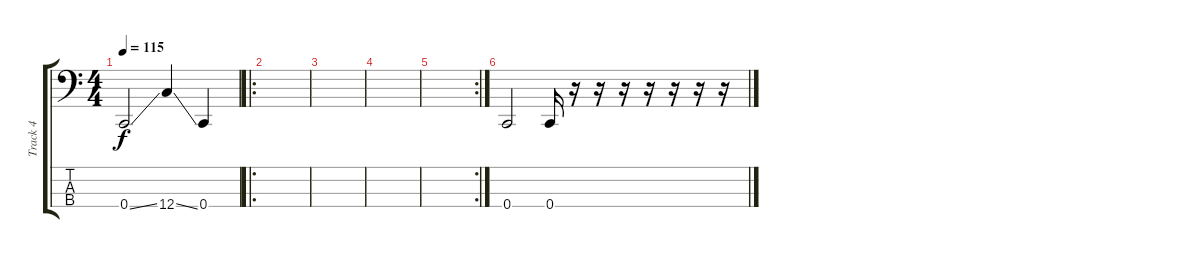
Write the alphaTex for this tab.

\track ("Track 4" "Track 4") {instrument acousticguitarnylon}
\staff {score tabs}
\tuning (F2 C2 G1 C1) {hide}
\ts (4 4)
\tempo 115
\clef f4
\ks c
0.4{ss}.2{dy f} 12.4{ss}.4 0.4.4 |
\ro
|
|
|
\rc 2
|
0.4.2 0.4.16 r.16 r.16 r.16 r.16 r.16 r.16 r.16
